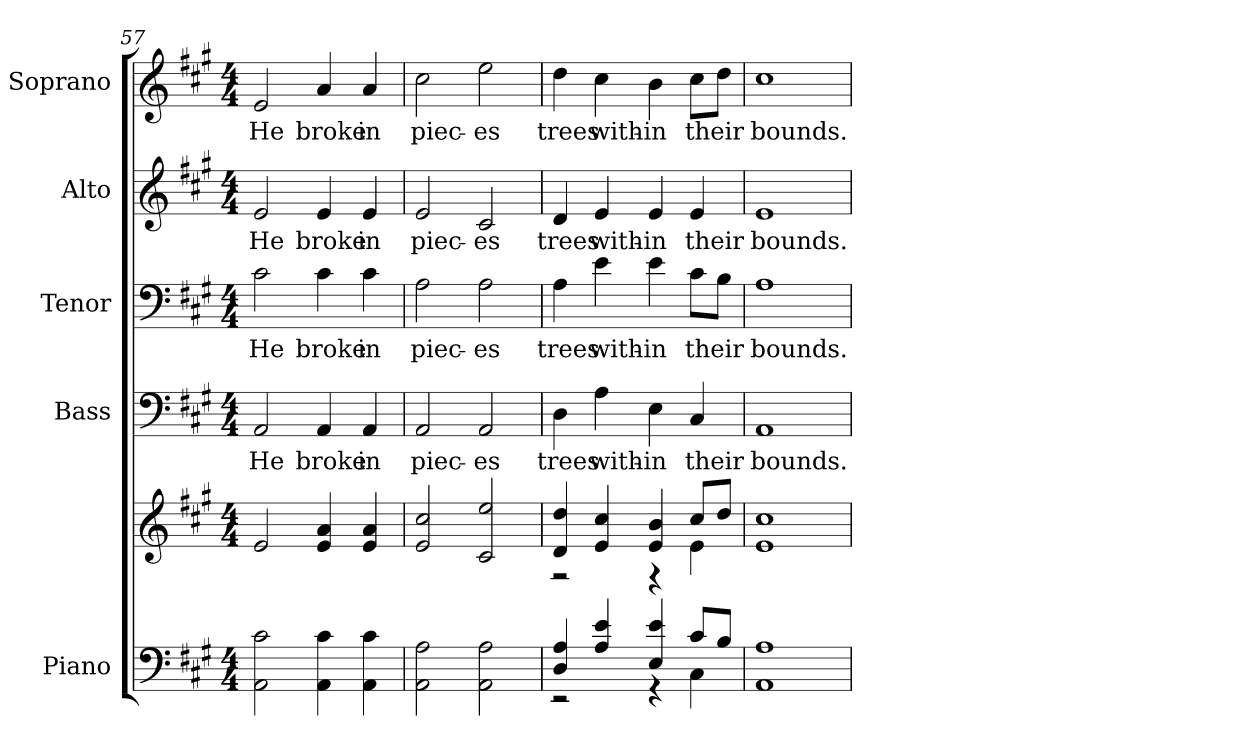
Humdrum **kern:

**kern	**kern	**kern	**text	**kern	**text	**kern	**text	**kern	**text
*part5	*part5	*part4	*part4	*part3	*part3	*part2	*part2	*part1	*part1
*staff6	*staff5	*staff4	*staff4	*staff3	*staff3	*staff2	*staff2	*staff1	*staff1
*I"Piano	*	*I"Bass	*	*I"Tenor	*	*I"Alto	*	*I"Soprano	*
*I'Pno.	*	*I'B.	*	*I'T.	*	*I'A.	*	*I'S.	*
!!LO:PB:g=z
*clefF4	*clefG2	*clefF4	*	*clefF4	*	*clefG2	*	*clefG2	*
*k[f#c#g#]	*k[f#c#g#]	*k[f#c#g#]	*	*k[f#c#g#]	*	*k[f#c#g#]	*	*k[f#c#g#]	*
*A:	*A:	*A:	*	*A:	*	*A:	*	*A:	*
*M4/4	*M4/4	*M4/4	*	*M4/4	*	*M4/4	*	*M4/4	*
=57	=57	=57	=57	=57	=57	=57	=57	=57	=57
!	!	!	!LO:LY:b:color=#000000	!	!	!	!	!	!
!	!	!	!	!	!LO:LY:b:color=#000000	!	!	!	!
!	!	!	!	!	!	!	!LO:LY:b:color=#000000	!	!
!	!	!	!	!	!	!	!	!	!LO:LY:b:color=#000000
2AAi\ 2c#i	2ei/	2AAi/	He	2c#i\	He	2ei/	He	2ei/	He
!	!	!	!LO:LY:b:color=#000000	!	!	!	!	!	!
!	!	!	!	!	!LO:LY:b:color=#000000	!	!	!	!
!	!	!	!	!	!	!	!LO:LY:b:color=#000000	!	!
!	!	!	!	!	!	!	!	!	!LO:LY:b:color=#000000
4AAi\ 4c#i	4ei/ 4ai	4AAi/	broke	4c#i\	broke	4ei/	broke	4ai/	broke
!	!	!	!LO:LY:b:color=#000000	!	!	!	!	!	!
!	!	!	!	!	!LO:LY:b:color=#000000	!	!	!	!
!	!	!	!	!	!	!	!LO:LY:b:color=#000000	!	!
!	!	!	!	!	!	!	!	!	!LO:LY:b:color=#000000
4AAi\ 4c#i	4ei/ 4ai	4AAi/	in	4c#i\	in	4ei/	in	4ai/	in
=58	=58	=58	=58	=58	=58	=58	=58	=58	=58
!	!	!	!LO:LY:b:color=#000000	!	!	!	!	!	!
!	!	!	!	!	!LO:LY:b:color=#000000	!	!	!	!
!	!	!	!	!	!	!	!LO:LY:b:color=#000000	!	!
!	!	!	!	!	!	!	!	!	!LO:LY:b:color=#000000
2AAi\ 2Ai	2ei/ 2cc#i	2AAi/	piec-	2Ai\	piec-	2ei/	piec-	2cc#i\	piec-
!	!	!	!LO:LY:b:color=#000000	!	!	!	!	!	!
!	!	!	!	!	!LO:LY:b:color=#000000	!	!	!	!
!	!	!	!	!	!	!	!LO:LY:b:color=#000000	!	!
!	!	!	!	!	!	!	!	!	!LO:LY:b:color=#000000
2AAi\ 2Ai	2c#i/ 2eei	2AAi/	-es	2Ai\	-es	2c#i/	-es	2eei\	-es
=59	=59	=59	=59	=59	=59	=59	=59	=59	=59
*^	*^	*	*	*	*	*	*	*	*
!	!	!	!	!	!LO:LY:b:color=#000000	!	!	!	!	!	!
!	!	!	!	!	!	!	!LO:LY:b:color=#000000	!	!	!	!
!	!	!	!	!	!	!	!	!	!LO:LY:b:color=#000000	!	!
!	!	!	!	!	!	!	!	!	!	!	!LO:LY:b:color=#000000
4Di/ 4Ai	2r	4di/ 4ddi	2r	4Di\	trees	4Ai\	trees	4di/	trees	4ddi\	trees
!	!	!	!	!	!LO:LY:b:color=#000000	!	!	!	!	!	!
!	!	!	!	!	!	!	!LO:LY:b:color=#000000	!	!	!	!
!	!	!	!	!	!	!	!	!	!LO:LY:b:color=#000000	!	!
!	!	!	!	!	!	!	!	!	!	!	!LO:LY:b:color=#000000
4Ai/ 4ei	.	4ei/ 4cc#i	.	4Ai\	with-	4ei\	with-	4ei/	with-	4cc#i\	with-
!	!	!	!	!	!LO:LY:b:color=#000000	!	!	!	!	!	!
!	!	!	!	!	!	!	!LO:LY:b:color=#000000	!	!	!	!
!	!	!	!	!	!	!	!	!	!LO:LY:b:color=#000000	!	!
!	!	!	!	!	!	!	!	!	!	!	!LO:LY:b:color=#000000
4Ei/ 4ei	4r	4ei/ 4bi	4r	4Ei\	-in	4ei\	-in	4ei/	-in	4bi\	-in
!	!	!	!	!	!LO:LY:b:color=#000000	!	!	!	!	!	!
!	!	!	!	!	!	!	!LO:LY:b:color=#000000	!	!	!	!
!	!	!	!	!	!	!	!	!	!LO:LY:b:color=#000000	!	!
!	!	!	!	!	!	!	!	!	!	!	!LO:LY:b:color=#000000
8c#i/L	4C#i\	8cc#i/L	4ei\	4C#i/	their	8c#i\L	their	4ei/	their	8cc#i\L	their
8Bi/J	.	8ddi/J	.	.	.	8Bi\J	.	.	.	8ddi\J	.
*v	*v	*	*	*	*	*	*	*	*	*	*
*	*v	*v	*	*	*	*	*	*	*	*
=60	=60	=60	=60	=60	=60	=60	=60	=60	=60
!	!	!	!LO:LY:b:color=#000000	!	!	!	!	!	!
!	!	!	!	!	!LO:LY:b:color=#000000	!	!	!	!
!	!	!	!	!	!	!	!LO:LY:b:color=#000000	!	!
!	!	!	!	!	!	!	!	!	!LO:LY:b:color=#000000
1AAi 1Ai	1ei 1cc#i	1AAi	bounds.	1Ai	bounds.	1ei	bounds.	1cc#i	bounds.
=	=	=	=	=	=	=	=	=	=
*-	*-	*-	*-	*-	*-	*-	*-	*-	*-
